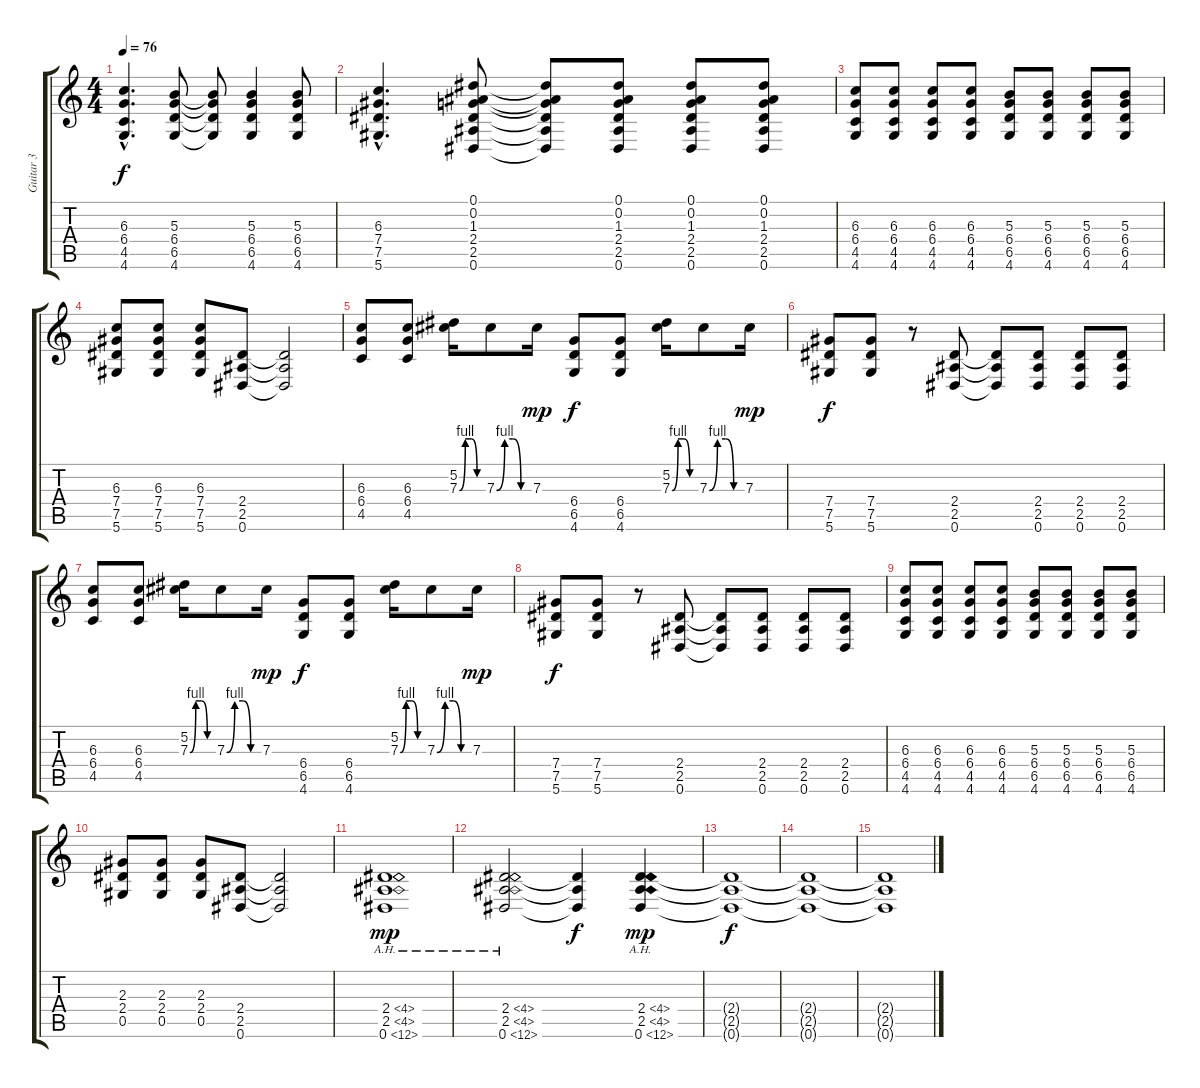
\track ("Guitar 3" "Guitar 3") {instrument overdrivenguitar}
\staff {score tabs}
\tuning (Eb4 Bb3 Gb3 Db3 Ab2 Eb2) {hide}
\ts (4 4)
\tempo 76
\clef g2
\ks c
(6.3{hac} 6.4{hac} 4.5{hac} 4.6{hac}).4{d dy f} (5.3 6.4 6.5 4.6).8 (5.3{t} 6.4{t} 6.5{t} 4.6{t}).8 (5.3 6.4 6.5 4.6).4 (5.3 6.4 6.5 4.6).8 |
(6.3{hac} 7.4{hac} 7.5{hac} 5.6{hac}).4{d} (0.1 0.2 1.3 2.4 2.5 0.6).8 (0.1{t} 0.2{t} 1.3{t} 2.4{t} 2.5{t} 0.6{t}).8 (0.1 0.2 1.3 2.4 2.5 0.6).8 (0.1 0.2 1.3 2.4 2.5 0.6).8 (0.1 0.2 1.3 2.4 2.5 0.6).8 |
(6.3 6.4 4.5 4.6).8 (6.3 6.4 4.5 4.6).8 (6.3 6.4 4.5 4.6).8 (6.3 6.4 4.5 4.6).8 (5.3 6.4 6.5 4.6).8 (5.3 6.4 6.5 4.6).8 (5.3 6.4 6.5 4.6).8 (5.3 6.4 6.5 4.6).8 |
(6.3 7.4 7.5 5.6).8 (6.3 7.4 7.5 5.6).8 (6.3 7.4 7.5 5.6).8 (2.4 2.5 0.6).8 (2.4{t} 2.5{t} 0.6{t}).2 |
(6.3 6.4 4.5).8 (6.3 6.4 4.5).8 (5.2 7.3{be (custom 0 0 15 4 30 4 45 0 60 0)}).16 7.3{be (custom 0 0 15 4 30 4 45 0 60 0)}.8 7.3.16{dy mp} (6.4 6.5 4.6).8{dy f} (6.4 6.5 4.6).8 (5.2 7.3{be (custom 0 0 15 4 30 4 45 0 60 0)}).16 7.3{be (custom 0 0 15 4 30 4 45 0 60 0)}.8 7.3.16{dy mp} |
(7.4 7.5 5.6).8{dy f} (7.4 7.5 5.6).8 r.8 (2.4 2.5 0.6).8 (2.4{t} 2.5{t} 0.6{t}).8 (2.4 2.5 0.6).8 (2.4 2.5 0.6).8 (2.4 2.5 0.6).8 |
(6.3 6.4 4.5).8 (6.3 6.4 4.5).8 (5.2 7.3{be (custom 0 0 15 4 30 4 45 0 60 0)}).16 7.3{be (custom 0 0 15 4 30 4 45 0 60 0)}.8 7.3.16{dy mp} (6.4 6.5 4.6).8{dy f} (6.4 6.5 4.6).8 (5.2 7.3{be (custom 0 0 15 4 30 4 45 0 60 0)}).16 7.3{be (custom 0 0 15 4 30 4 45 0 60 0)}.8 7.3.16{dy mp} |
(7.4 7.5 5.6).8{dy f} (7.4 7.5 5.6).8 r.8 (2.4 2.5 0.6).8 (2.4{t} 2.5{t} 0.6{t}).8 (2.4 2.5 0.6).8 (2.4 2.5 0.6).8 (2.4 2.5 0.6).8 |
(6.3 6.4 4.5 4.6).8 (6.3 6.4 4.5 4.6).8 (6.3 6.4 4.5 4.6).8 (6.3 6.4 4.5 4.6).8 (5.3 6.4 6.5 4.6).8 (5.3 6.4 6.5 4.6).8 (5.3 6.4 6.5 4.6).8 (5.3 6.4 6.5 4.6).8 |
(2.3 2.4 0.5).8 (2.3 2.4 0.5).8 (2.3 2.4 0.5).8 (2.4 2.5 0.6).8 (2.4{t} 2.5{t} 0.6{t}).2 |
(2.4{ah 2} 2.5{ah 2} 0.6{ah 12}).1{dy mp} |
(2.4{ah 2} 2.5{ah 2} 0.6{ah 12}).2 (2.4{t} 2.5{t} 0.6{t}).4{dy f} (2.4{ah 2} 2.5{ah 2} 0.6{ah 12}).4{dy mp} |
(2.4{t} 2.5{t} 0.6{t}).1{dy f} |
(2.4{t} 2.5{t} 0.6{t}).1 |
(2.4{t} 2.5{t} 0.6{t}).1
